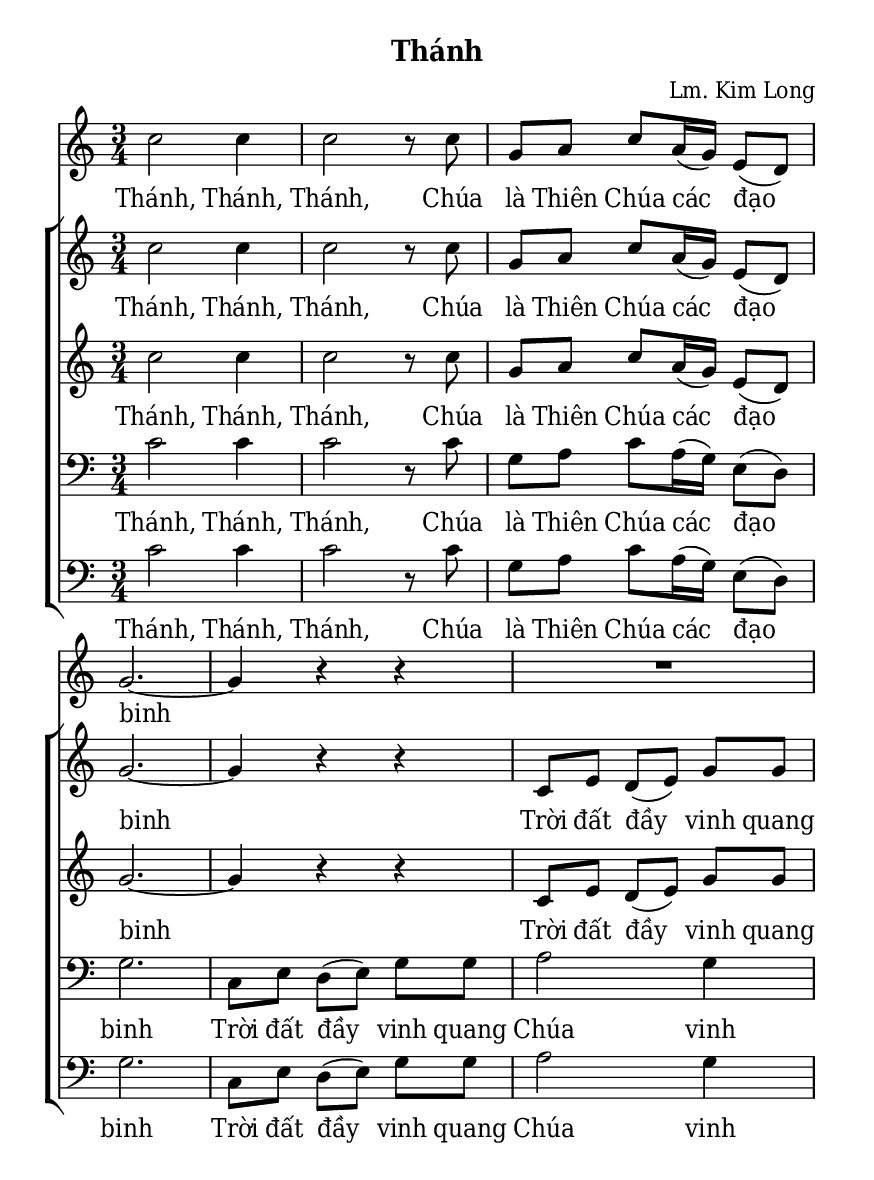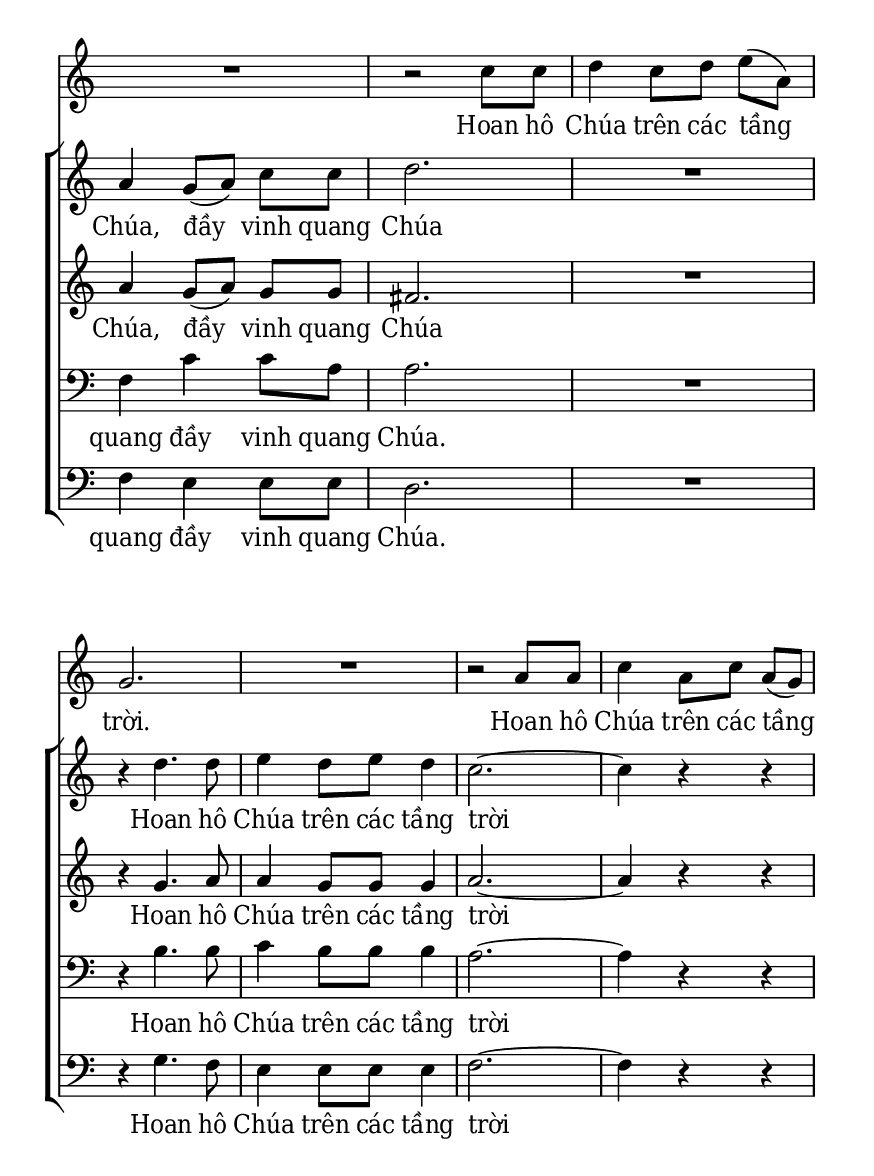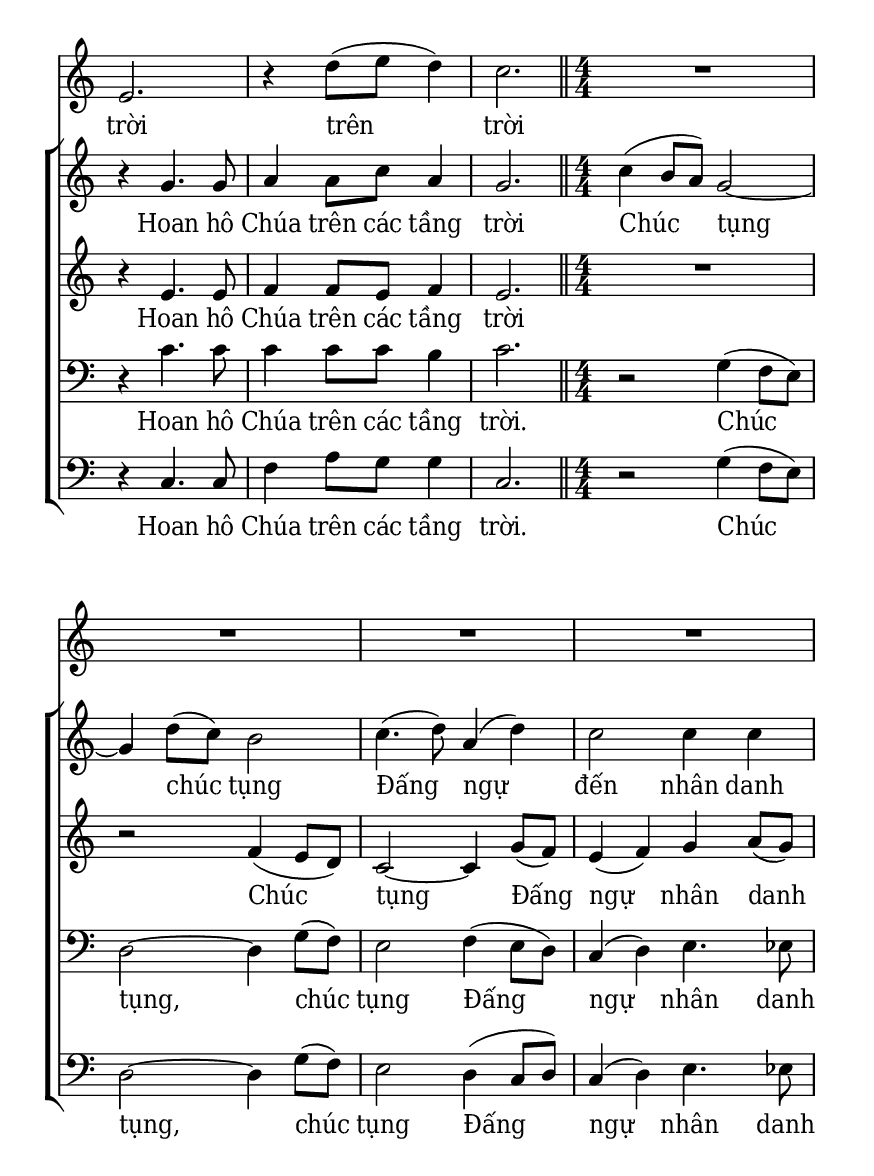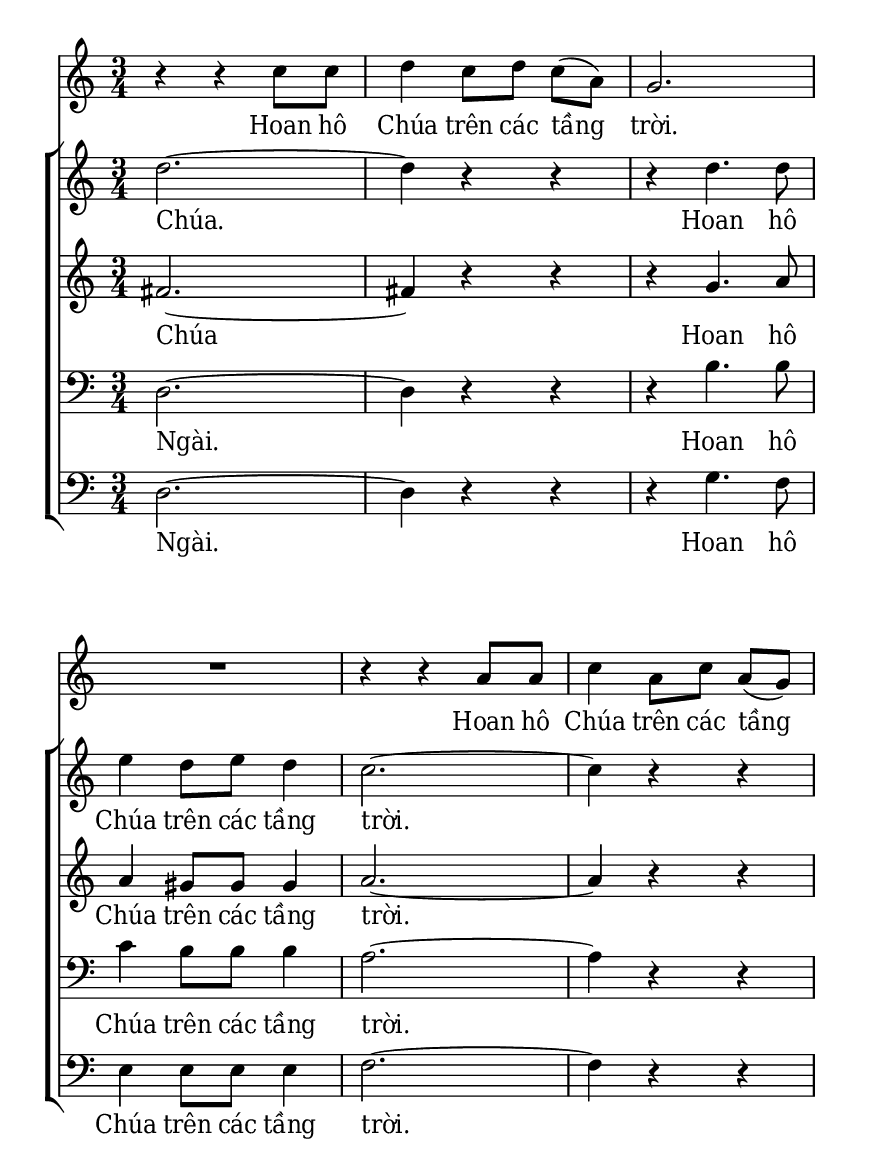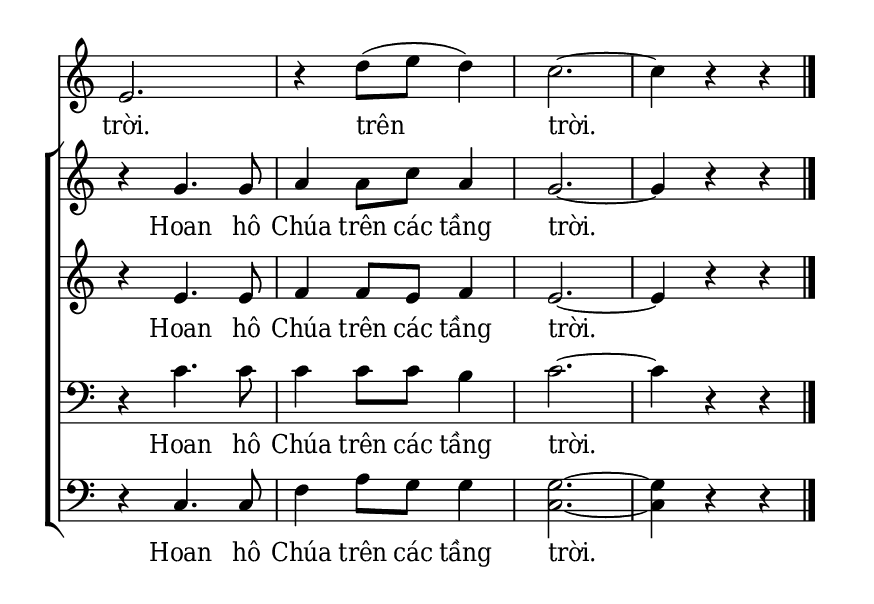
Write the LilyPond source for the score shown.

% Cài đặt chung
\version "2.22.1"
\include "english.ly"

\header {
  subtitle = \markup { \huge \bold "Thánh" }
  composer = "Lm. Kim Long"
  %arranger = " "
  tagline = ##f
}

% Nhạc điệp khúc
nhacDiepKhucChuTe = \relative c'' {
  c2 c4 |
  c2 r8 c |
  g a c a16 (g) e8 (d) |
  g2. ~ |
  g4 r r |
  R2.*2
  r2 c8 c |
  d4 c8 d e (a,) |
  g2. |
  R2.
  r2 a8 a |
  c4 a8 c a (g) |
  e2. |
  r4 d'8 (e d4) |
  c2. \bar "||"
  
  \override Staff.TimeSignature.break-visibility = #end-of-line-invisible
  \numericTimeSignature
  \time 4/4
  R1*4
  
  \time 3/4
  r4 r c8 c |
  d4 c8 [d] c ([a]) |
  g2. |
  R2.
  r4 r a8 a |
  c4 a8 [c] a ([g]) |
  e2. |
  r4 d'8 (e d4) |
  c2. ~ |
  c4 r r \bar "|."
}

nhacDiepKhucSop = \relative c'' {
  c2 c4 |
  c2 r8 c |
  g a c a16 (g) e8 (d) |
  g2. ~ |
  g4 r r |
  c,8 e d (e) g g |
  a4 g8 (a) c c |
  d2. |
  R2.
  r4 d4. d8 |
  e4 d8 e d4 |
  c2. ~ |
  c4 r r |
  r4 g4. g8 |
  a4 a8 c a4 |
  g2. |
  
  \override Staff.TimeSignature.break-visibility = #end-of-line-invisible
  \numericTimeSignature
  \time 4/4
  c4 (b8 a) g2 ~ |
  g4 d'8 (c) b2 |
  c4. (d8) a4 (d) |
  c2 c4 c |
  
  d2. ~ |
  d4 r r |
  r4 d4. d8 |
  e4 d8 e d4 |
  c2. ~ |
  c4 r r |
  r4 g4. g8 |
  a4 a8 c a4 |
  g2. ~ |
  g4 r r
}

nhacDiepKhucAlto = \relative c'' {
  c2 c4 |
  c2 r8 c |
  g a c a16 (g) e8 (d) |
  g2. ~ |
  g4 r r |
  c,8 e d (e) g g |
  a4 g8 (a) g g |
  fs2. |
  R2.
  r4 g4. a8 |
  a4 g8 g g4 |
  a2. ~ |
  a4 r r |
  r e4. e8 |
  f4 f8 e f4 |
  e2. |
  
  \override Staff.TimeSignature.break-visibility = #end-of-line-invisible
  \numericTimeSignature
  \time 4/4
  R1
  r2 f4 (e8 d) |
  c2 ~ c4 g'8 (f) |
  e4 (f) g a8 (g) |
  
  \time 3/4
  fs2. ~ |
  fs!4 r r |
  r g4. a8 |
  a4 gs8 gs gs4 |
  a2. ~ |
  a4 r r |
  r e4. e8 |
  f4 f8 e f4 |
  e2. ~ |
  e4 r r
}

nhacDiepKhucTenor = \relative c' {
  c2 c4 |
  c2 r8 c |
  g a c a16 (g) e8 (d) |
  g2. |
  c,8 e d (e) g g |
  a2 g4 |
  f c' c8 a |
  a2. |
  R2.
  r4 b4. b8 |
  c4 b8 b b4 |
  a2. ~ |
  a4 r r |
  r c4. c8 |
  c4 c8 c b4 |
  c2. |
  
  \override Staff.TimeSignature.break-visibility = #end-of-line-invisible
  \numericTimeSignature
  \time 4/4
  r2 g4 (f8 e) |
  d2 ~ d4 g8 (f) |
  e2 f4 (e8 d) |
  c4 (d) e4. ef8 |
  
  \time 3/4
  d2. ~ |
  d4 r r |
  r b'4. b8 |
  c4 b8 b b4 |
  a2. ~ |
  a4 r r |
  r c4. c8 |
  c4 c8 c b4 |
  c2. ~ |
  c4 r r
}

nhacDiepKhucBas = \relative c' {
  c2 c4 |
  c2 r8 c |
  g a c a16 (g) e8 (d) |
  g2. |
  c,8 e d (e) g g |
  a2 g4 |
  f e e8 e |
  d2. |
  R2.
  r4 g4. f8 |
  e4 e8 e e4 |
  f2. ~ |
  f4 r r |
  r c4. c8 |
  f4 a8 g g4 |
  c,2. |
  
  \override Staff.TimeSignature.break-visibility = #end-of-line-invisible
  \numericTimeSignature
  \time 4/4
  r2 g'4 (f8 e) |
  d2 ~ d4 g8 (f) |
  e2 d4 (c8 d) |
  c4 (d) e4. ef8 |
  
  \time 3/4
  d2. ~ |
  d4 r r |
  r g4. f8 |
  e4 e8 e e4 |
  f2. ~ |
  f4 r r |
  r c4. c8 |
  f4 a8 g g4 |
  <g c,>2. ~ |
  <g c,>4 r r
}

% Lời điệp khúc
loiDiepKhucChuTe = \lyricmode {
  Thánh, Thánh, Thánh,
  Chúa là Thiên Chúa các đạo binh
  Hoan hô Chúa trên các tầng trời.
  Hoan hô Chúa trên các tầng trời
  trên trời
  Hoan hô Chúa trên các tầng trời.
  Hoan hô Chúa trên các tầng trời.
  trên trời.
}

loiDiepKhucSop = \lyricmode {
  Thánh, Thánh, Thánh,
  Chúa là Thiên Chúa các đạo binh
  Trời đất đầy vinh quang Chúa,
  đầy vinh quang Chúa
  Hoan hô Chúa trên các tầng trời
  Hoan hô Chúa trên các tầng trời
  Chúc tụng chúc tụng Đấng ngự đến nhân danh Chúa.
  Hoan hô Chúa trên các tầng trời.
  Hoan hô Chúa trên các tầng trời.
}

loiDiepKhucAlto = \lyricmode {
  Thánh, Thánh, Thánh,
  Chúa là Thiên Chúa các đạo binh
  Trời đất đầy vinh quang Chúa,
  đầy vinh quang Chúa
  Hoan hô Chúa trên các tầng trời
  Hoan hô Chúa trên các tầng trời
  Chúc tụng Đấng ngự nhân danh Chúa
  Hoan hô Chúa trên các tầng trời.
  Hoan hô Chúa trên các tầng trời.
}

loiDiepKhucBas = \lyricmode {
  Thánh, Thánh, Thánh,
  Chúa là Thiên Chúa các đạo binh
  Trời đất đầy vinh quang Chúa
  vinh quang đầy vinh quang Chúa.
  Hoan hô Chúa trên các tầng trời
  Hoan hô Chúa trên các tầng trời.
  Chúc tụng, chúc tụng Đấng ngự nhân danh Ngài.
  Hoan hô Chúa trên các tầng trời.
  Hoan hô Chúa trên các tầng trời.
}

% Dàn trang
%A5

\paper {
  #(set-paper-size "a5")
  top-margin = 10\mm
  bottom-margin = 10\mm
  left-margin = 10\mm
  right-margin = 10\mm
  indent = #0
  #(define fonts
	 (make-pango-font-tree "Deja Vu Serif Condensed"
	 		       "Deja Vu Serif Condensed"
			       "Deja Vu Serif Condensed"
			       (/ 20 20)))
  print-page-number = ##f
  systems-per-page = 2
  page-count = 4
}


%A4
%{
\paper {
  #(set-paper-size "a4")
  top-margin = 5\mm
  bottom-margin = 5\mm
  left-margin = 15\mm
  right-margin = 15\mm
  indent = #0
  #(define fonts
	 (make-pango-font-tree "Deja Vu Serif Condensed"
	 		       "Deja Vu Serif Condensed"
			       "Deja Vu Serif Condensed"
			       (/ 20 20)))
  print-page-number = ##f
  systems-per-page = 3
}
%}

TongNhip = {
  \key c \major \time 3/4
  \set Timing.beamExceptions = #'()
  \set Timing.baseMoment = #(ly:make-moment 1/4)
}

\score {
  <<
    \new Staff <<
        \clef treble
        \new Voice = chuTe {
          \TongNhip \nhacDiepKhucChuTe
        }
        \new Lyrics \lyricsto chuTe \loiDiepKhucChuTe
    >>
    \new ChoirStaff <<
      \new Staff <<
          \clef treble
          \new Voice = beSop {
            \TongNhip \nhacDiepKhucSop
          }
          \new Lyrics \lyricsto beSop \loiDiepKhucSop
      >>
      \new Staff <<
          \clef treble
          \new Voice = beAlto {
            \TongNhip \nhacDiepKhucAlto
          }
          \new Lyrics \lyricsto beAlto \loiDiepKhucAlto
      >>
      \new Staff <<
          \clef bass
          \new Voice = beTenor {
            \TongNhip \nhacDiepKhucTenor
          }
          \new Lyrics \lyricsto beTenor \loiDiepKhucBas
      >>
      \new Staff <<
          \clef bass
          \new Voice = beBas {
            \TongNhip \nhacDiepKhucBas
          }
          \new Lyrics \lyricsto beBas \loiDiepKhucBas
      >>
    >>
  >>
  \layout {
    \override Lyrics.LyricSpace.minimum-distance = #0.6
    \override Score.BarNumber.break-visibility = ##(#f #f #f)
    \override Score.SpacingSpanner.uniform-stretching = ##t
  }
}
